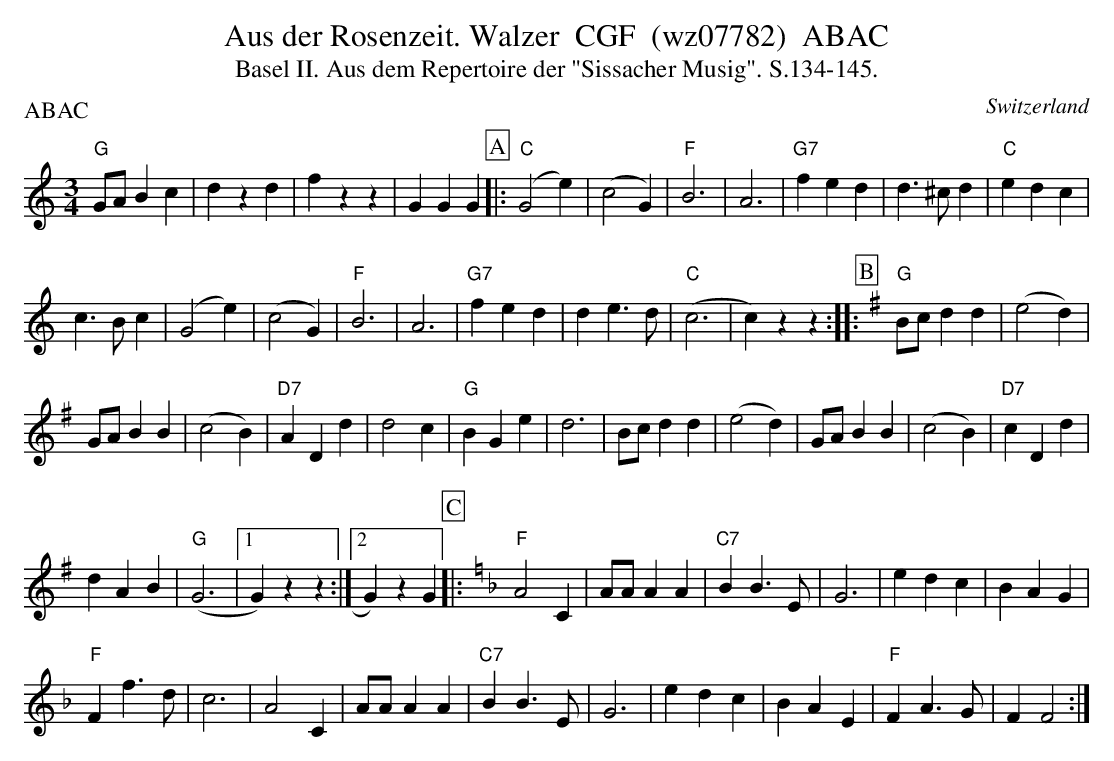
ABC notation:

X:1
T:Aus der Rosenzeit. Walzer  CGF  (wz07782)  ABAC
T: Basel II. Aus dem Repertoire der "Sissacher Musig". S.134-145.
P:ABAC
M:3/4
L:1/4
O:Switzerland
K:C major
"G"G/A/ Bc | dzd | fzz | GGG [P:A] |: ("C"G2e) | (c2G) | "F"B3 | A3 | "G7"fed | d>^cd | "C"edc |
c>Bc | (G2e) | (c2G) | "F"B3 | A3 | "G7"fed | de>d | ("C"c3 | c)zz :: [P:B] [K:G] "G"B/c/dd | (e2d) |
G/A/BB | (c2B) | "D7"ADd | d2c | "G"BGe | d3 | B/c/dd | (e2d) | G/A/BB | (c2B) | "D7"cDd |
dAB | ("G"G3 |1 G)zz :|2 G)zG  [P:C] [K:F] |:"F"A2C | A/A/AA | "C7"BB>E | G3 | edc | BAG |
"F"Ff>d | c3 | A2C | A/A/AA | "C7"BB>E | G3 | edc | BAE | "F"FA>G | FF2 :|
W:
